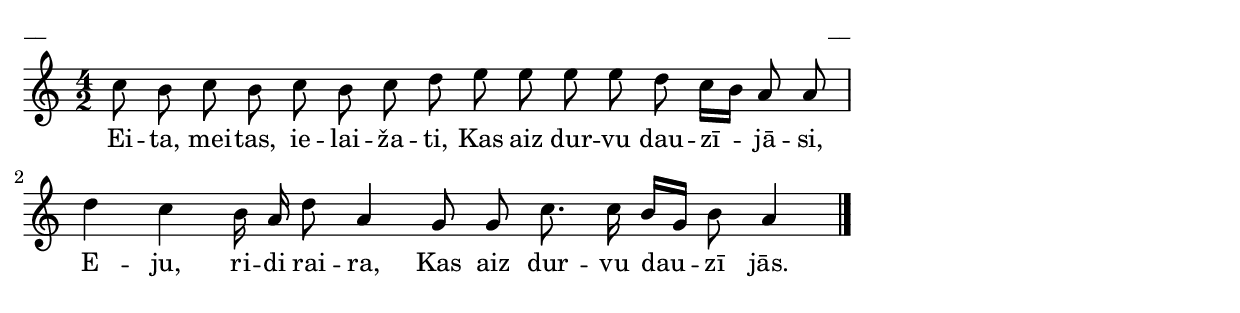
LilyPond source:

\version "2.13.16"
%\header {
%    title = "Eita, meitas, ielaižat"
%}
%#(set-global-staff-size 18)
\paper {
line-width = 14\cm
left-margin = 0.4\cm
between-system-padding = 0.1\cm
between-system-space = 0.1\cm
}
\layout {
indent = #0
ragged-last = ##f
}


voiceA = \relative c'' {
\clef "treble"
\key a \minor
\time 4/2
c8 b c b c b c d e e e e d c16[ b] a8 a |
d4 c b16 a d8 a4 g8 g c8. c16 b16[ g] b8 a4
\bar "|."
} 

lyricA = \lyricmode {
Ei -- ta, mei -- tas, ie -- lai -- ža -- ti, 
Kas aiz dur -- vu dau -- zī -- jā -- si, 
E -- ju, ri -- di rai -- ra, 
Kas aiz dur -- vu dau -- zī jās.
}

fullScore = <<
\new Staff {
<<
\new Voice = "voiceA" { \oneVoice \autoBeamOff \voiceA }
\lyricsto "voiceA" \new Lyrics \lyricA
>>
}
>>

\score {
\fullScore
\header { piece = "__" opus = "__" }
}
\markup { \with-color #(x11-color 'white) \sans \smaller "__" }
\score {
\unfoldRepeats
\fullScore
\midi {
\context { \Staff \remove "Staff_performer" }
\context { \Voice \consists "Staff_performer" }
}
}



